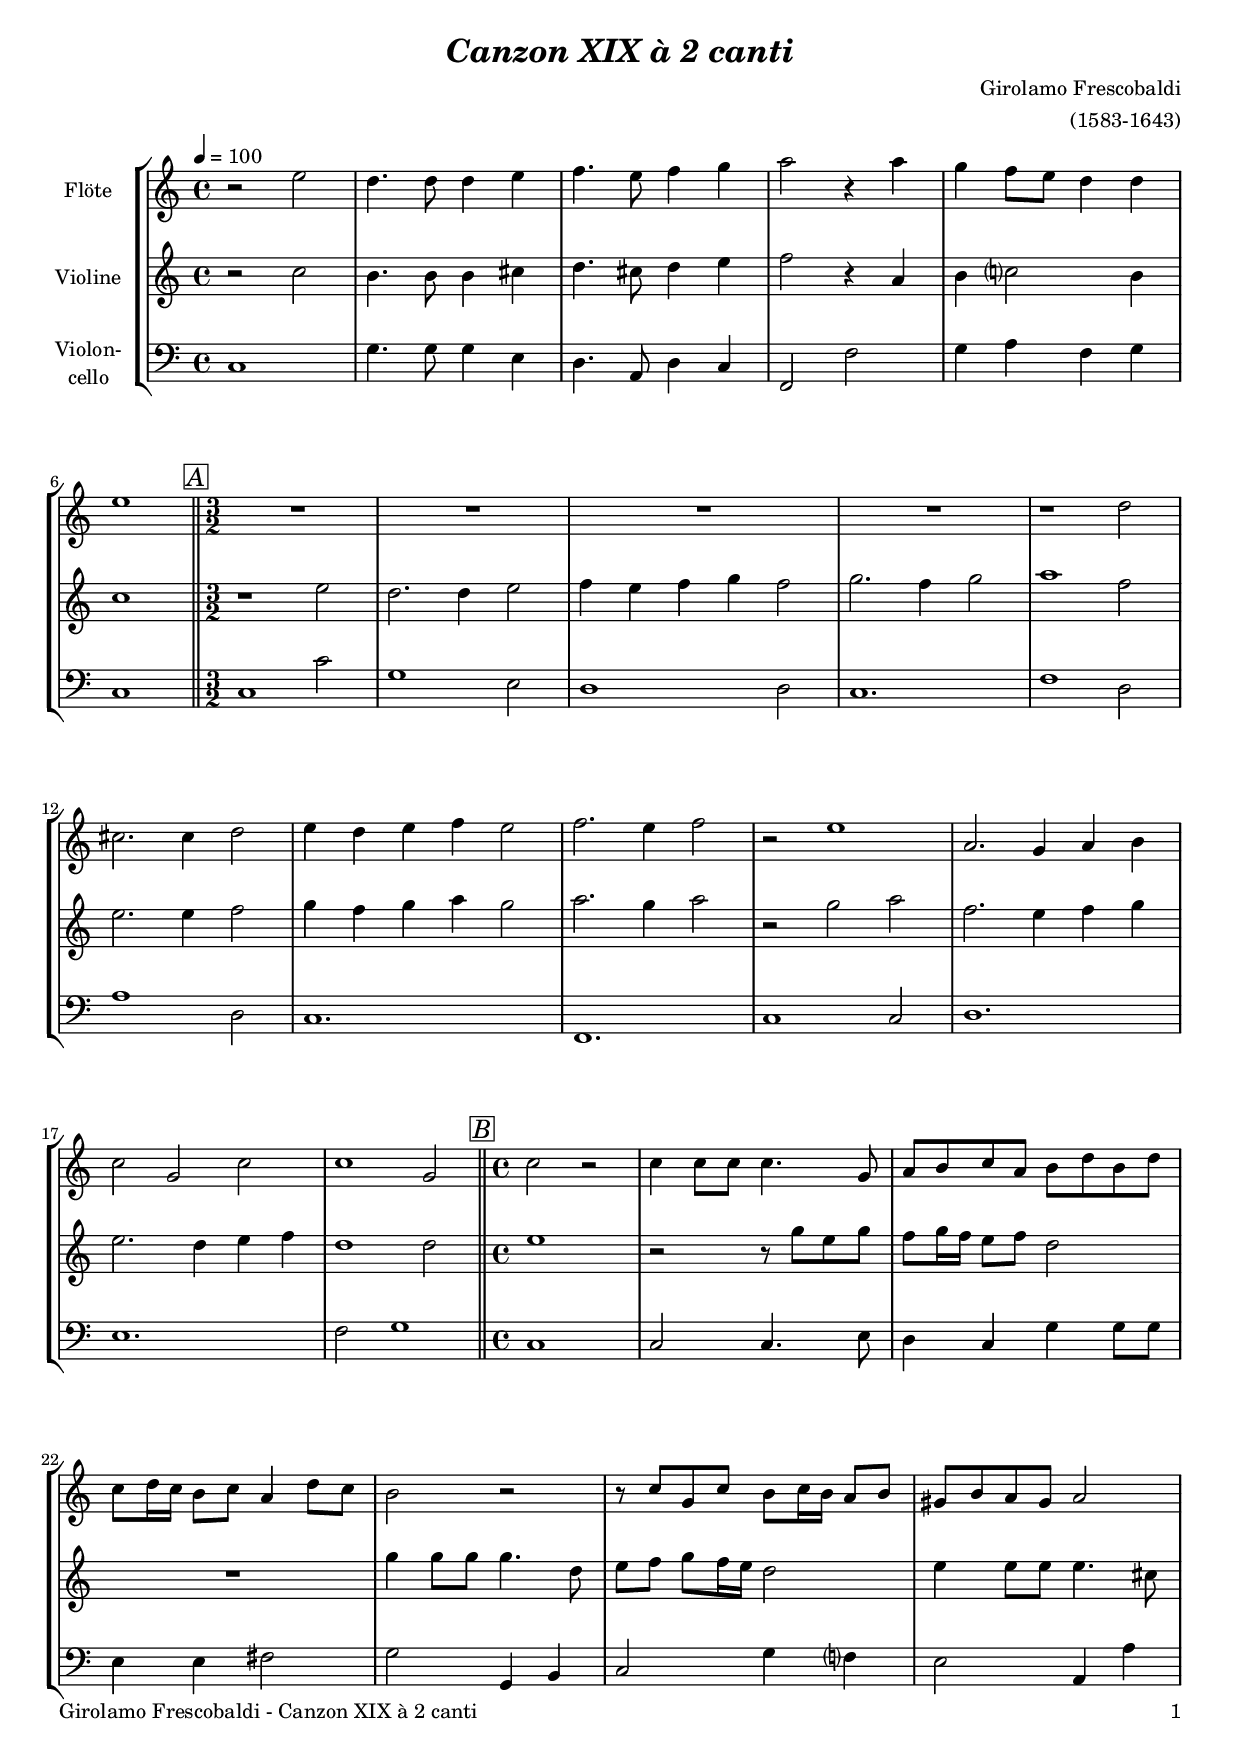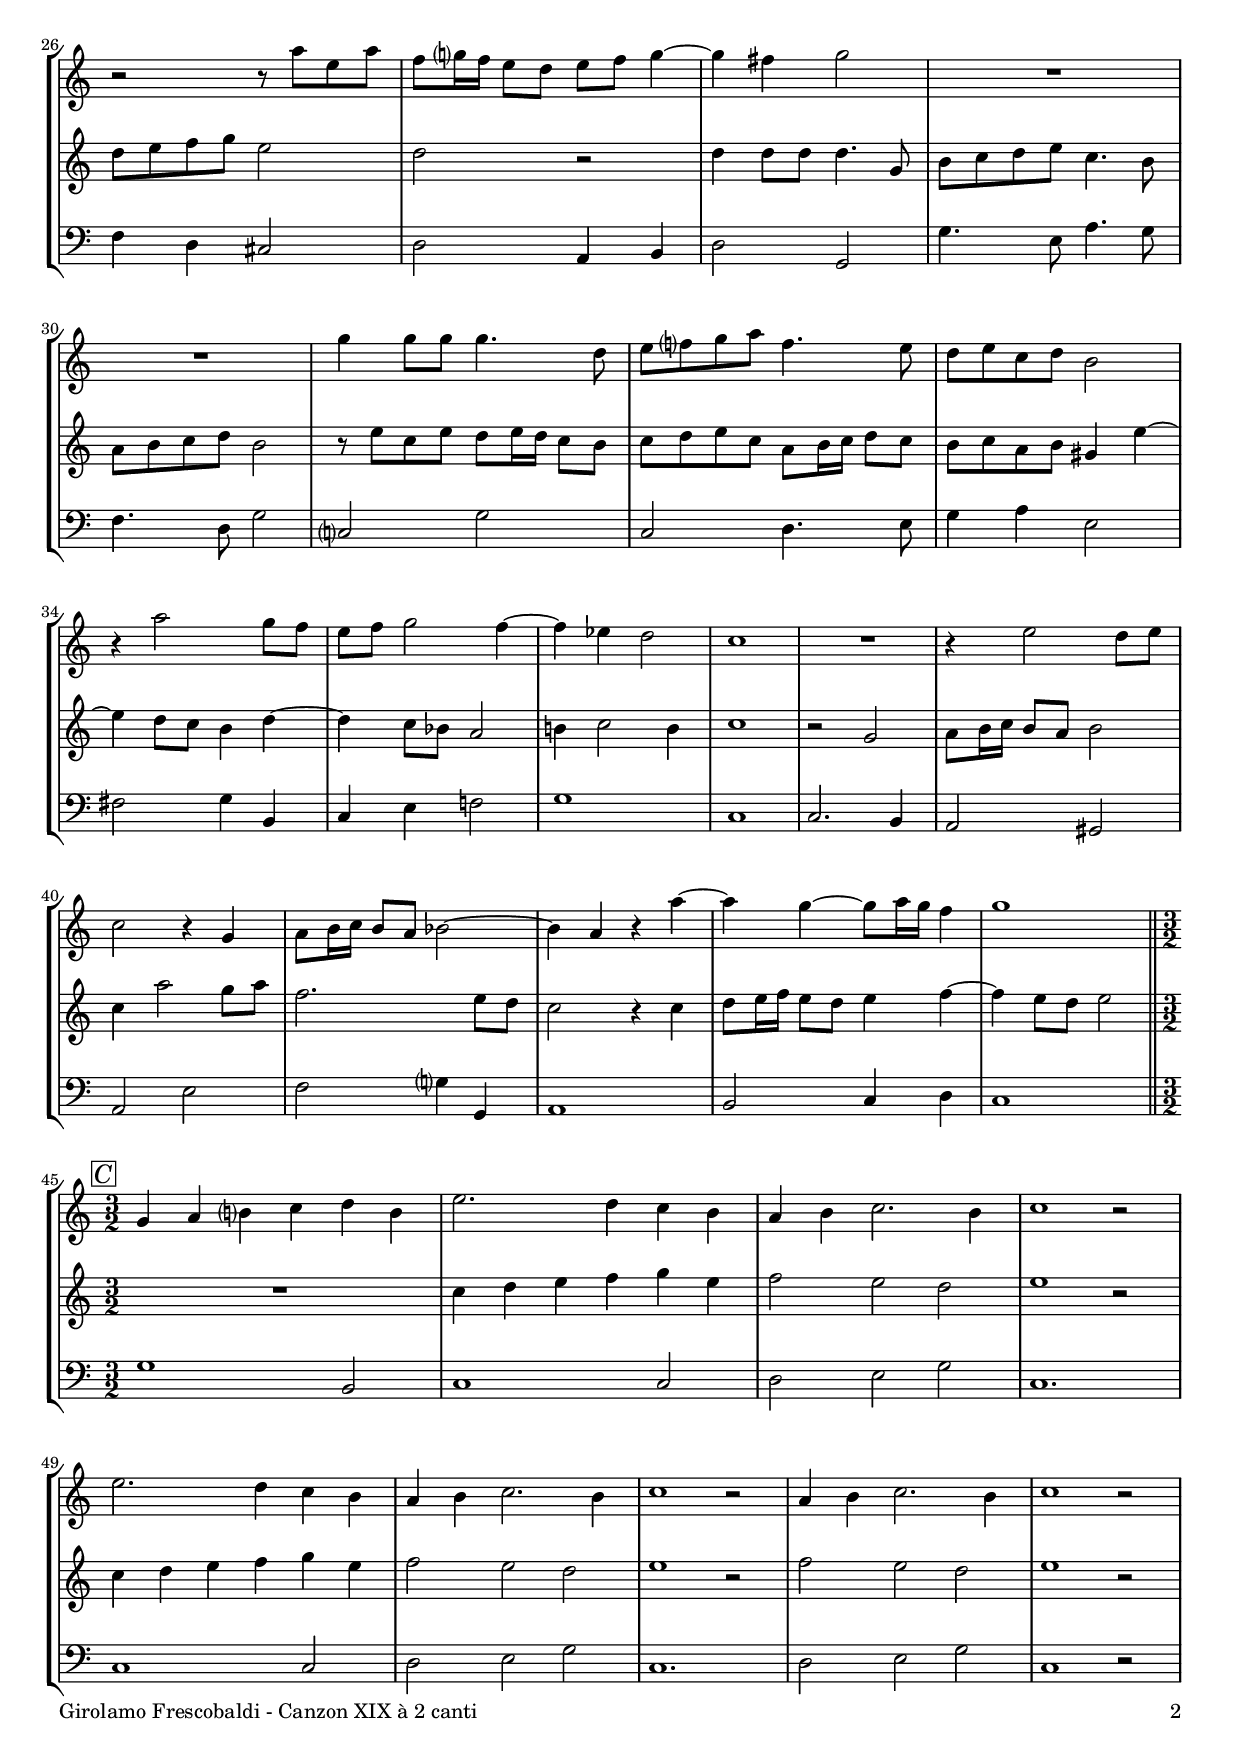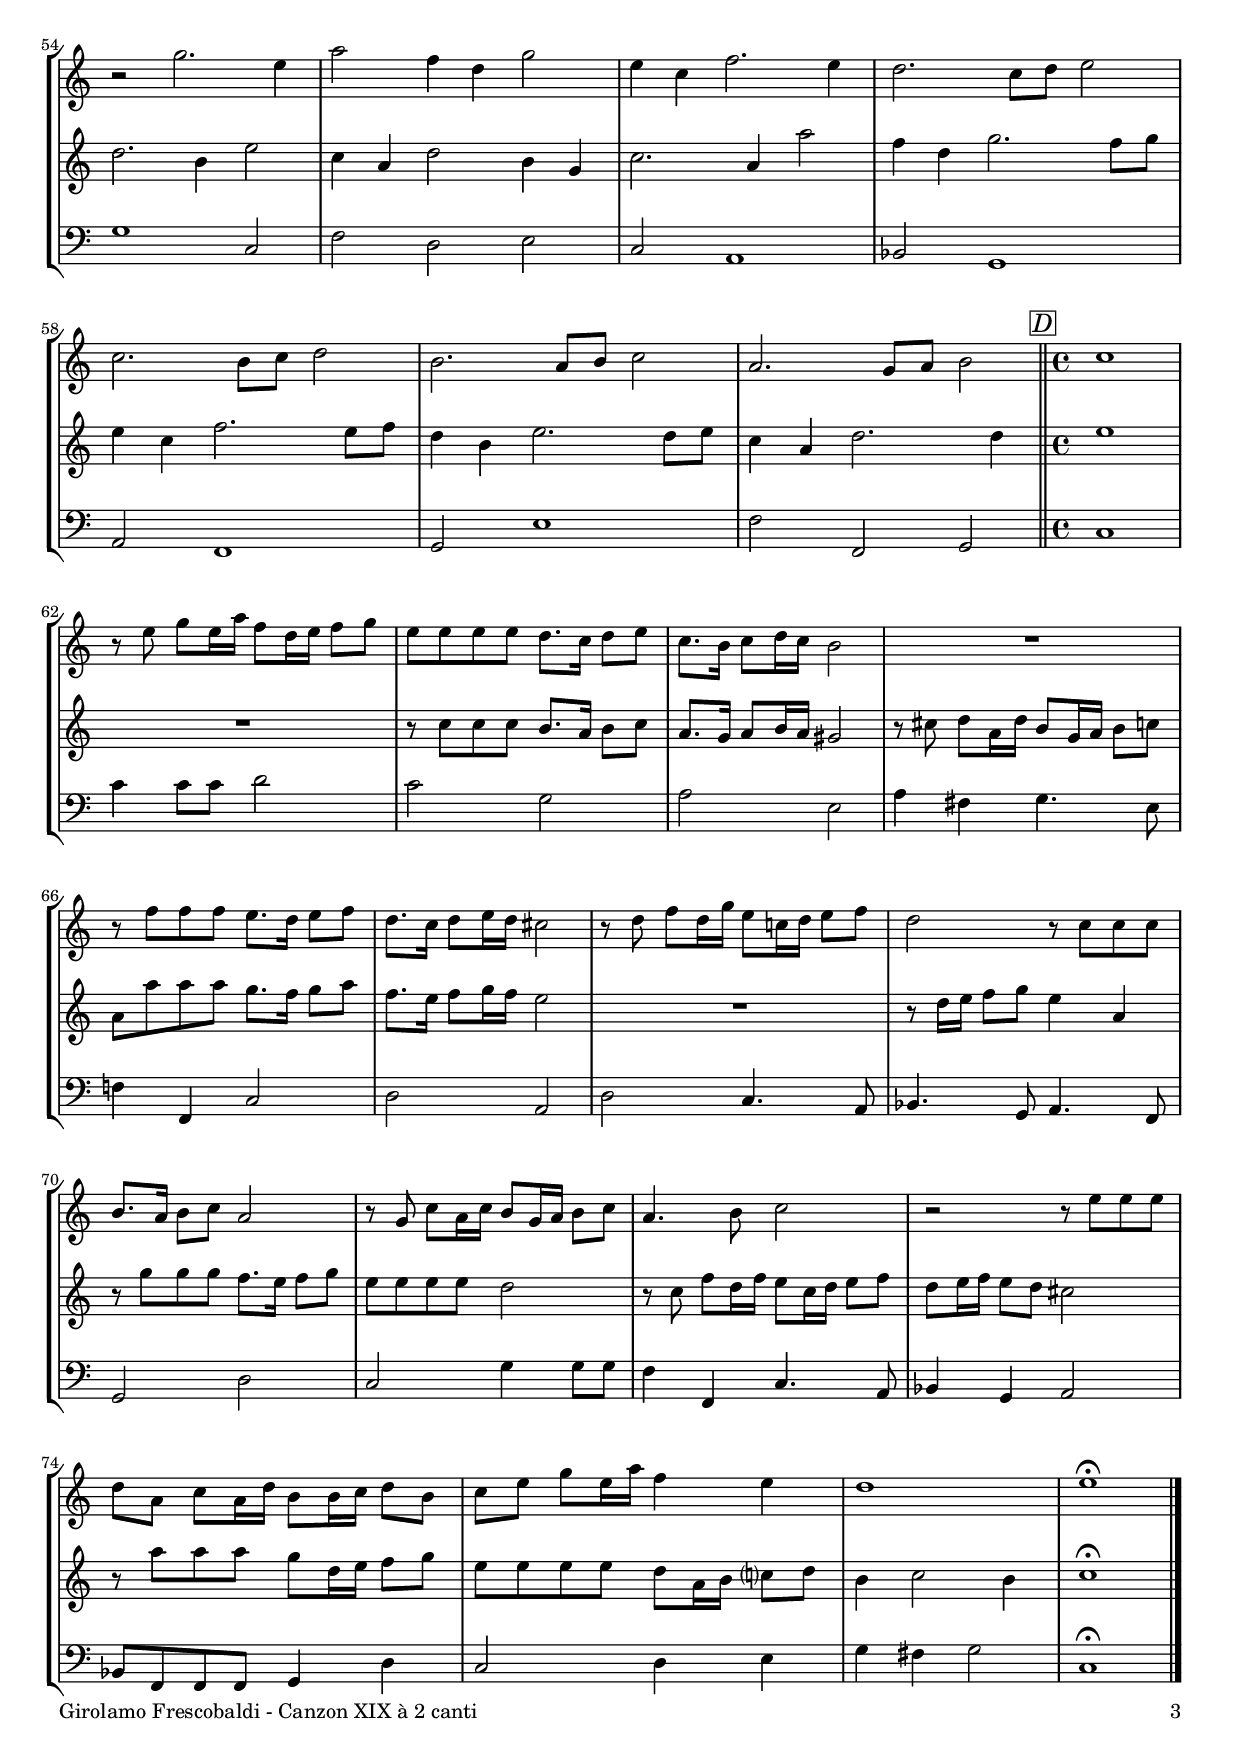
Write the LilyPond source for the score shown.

\version "2.24.4"
\include "deutsch.ly"

#(set-global-staff-size 17.75)

\header {
  title     = \markup \bold \italic "Canzon XIX à 2 canti"
  composer  = "Girolamo Frescobaldi"
  arranger  = "(1583-1643)"
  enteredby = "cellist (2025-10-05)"
%  piece     = ""
}

voiceconsts = {
  \key c \major
  \time 4/4
  \clef "treble"
%  \numericTimeSignature
  \compressEmptyMeasures
  % Set default beaming for all staves
%  \set Timing.beamExceptions = #'()
%  \set Timing.baseMoment     = #(ly:make-moment 1 4)
%  \set Timing.beatStructure  = #'(1 1 1)
  \tempo 4=100
}

mifl = "flute"
mist = "string ensemble 1"
mivl = "violin"
mivc = "cello"
mipz = "pizzicato strings"

boxa = { \bar "||" \mark \markup \box \italic "A" \time 3/2 }
boxb = { \bar "||" \mark \markup \box \italic "B" \time 4/4 }
boxc = { \bar "||" \mark \markup \box \italic "C" \time 3/2 }
boxd = { \bar "||" \mark \markup \box \italic "D" \time 4/4 }

rit = \mark \markup \box \italic "rit."


va = \relative c'' {
  \voiceconsts

  r2 e
  d4. d8 d4 e
  f4. e8 f4 g
  a2 r4 a
  g f8 e d4 d
  e1 \boxa
  R1.*4

  r1 d2
  cis2. cis4 d2
  e4 d e f e2
  f2. e4 f2
  r e1
  a,2. g4 a h
  c2 g c
  c1 g2 \boxb
  c r

  c4 c8 c c4. g8
  a h c a h d h d
  c d16 c h8 c a4 d8 c
  h2 r
  r8 c g c h c16 h a8 h
  gis h a gis a2
  r r8 a' e a

  f g?16 f e8 d e f g4~
  g fis g2
  R1*2
  g4 g8 g g4. d8
  e f? g a f4. e8
  d e c d h2

  r4 a'2 g8 f
  e f g2 f4~
  f es d2
  c1
  R
  r4 e2 d8 e
  c2 r4 g
  a8 h16 c h8 a b2~
  b4 a r a'~

  a g~ g8 a16 g f4
  g1 \boxc
  g,4 a h? c d h
  e2. d4 c h
  a h c2. h4
  c1 r2
  e2. d4 c h
  a h c2. h4
  c1 r2

  a4 h c2. h4
  c1 r2
  r g'2. e4
  a2 f4 d g2
  e4 c f2. e4
  d2. c8 d e2
  c2. h8 c d2
  h2. a8 h c2

  a2. g8 a h2 \boxd
  c1
  r8 e g e16 a f8 d16 e f8 g
  e e e e d8. c16 d8 e
  c8. h16 c8 d16 c h2
  R1

  r8 f' f f e8. d16 e8 f
  d8. c16 d8 e16 d cis2
  r8 d f d16 g e8 c!16 d e8 f
  d2 r8 c c c
  h8. a16 h8 c a2
  r8 g c a16 c h8 g16 a h8 c

  a4. h8 c2
  r r8 e e e
  d a c a16 d h8 h16 c d8 h
  c e g e16 a f4 e
  d1
  e\fermata \bar "|."
}

vb = \relative c'' {
  \voiceconsts

  r2 c
  h4. h8 h4 cis
  d4. cis8 d4 e
  f2 r4 a,
  h c?2 h4
  c1 \boxa
  r e2
  d2. d4 e2
  f4 e f g f2

  g2. f4 g2
  a1 f2
  e2. e4 f2
  g4 f g a g2
  a2. g4 a2
  r g a
  f2. e4 f g
  e2. d4 e f
  d1 d2 \boxb
  e1

  r2 r8 g e g
  f g16 f e8 f d2
  R1
  g4 g8 g g4. d8
  e f g f16 e d2
  e4 e8 e e4. cis8
  d e f g e2

  d r
  d4 d8 d d4. g,8
  h c d e c4. h8
  a h c d h2
  r8 e c e d e16 d c8 h
  c d e c a h16 c d8 c
  h c a h gis4 e'~

  e d8 c h4 d~
  d c8 b a2
  h!4 c2 h4
  c1
  r2 g
  a8 h16 c h8 a h2
  c4 a'2 g8 a
  f2. e8 d
  c2 r4 c

  d8 e16 f e8 d e4 f~
  f e8 d e2 \boxc
  R1.
  c4 d e f g e
  f2 e d
  e1 r2
  c4 d e f g e
  f2 e d
  e1 r2

  f e d
  e1 r2
  d2. h4 e2
  c4 a d2 h4 g
  c2. a4 a'2
  f4 d g2. f8 g
  e4 c f2. e8 f
  d4 h e2. d8 e

  c4 a d2. d4 \boxd
  e1
  R
  r8 c c c h8. a16 h8 c
  a8. g16 a8 h16 a gis2
  r8 cis d a16 d h8 g16 a h8 c

  a a' a a g8. f16 g8 a
  f8. e16 f8 g16 f e2
  R1
  r8 d16 e f8 g e4 a,
  r8 g' g g f8. e16 f8 g
  e e e e d2

  r8 c f d16 f e8 c16 d e8 f
  d e16 f e8 d cis2
  r8 a' a a g d16 e f8 g
  e e e e d a16 h c?8 d
  h4 c2 h4
  c1\fermata \bar "|."
}

vc = \relative c {
  \voiceconsts
  \clef "bass"
  
  c1
  g'4. g8 g4 e
  d4. a8 d4 c
  f,2 f'
  g4 a f g
  c,1 \boxa
  c c'2
  g1 e2
  d1 d2

  c1.
  f1 d2
  a'1 d,2
  c1.
  f,
  c'1 c2
  d1.
  e
  f2 g1 \boxb
  c,

  c2 c4. e8
  d4 c g' g8 g
  e4 e fis2
  g g,4 h
  c2 g'4 f?
  e2 a,4 a'
  f d cis2

  d a4 h
  d2 g,
  g'4. e8 a4. g8
  f4. d8 g2
  c,? g'
  c, d4. e8
  g4 a e2

  fis g4 h,
  c e f!2
  g1
  c,
  c2. h4
  a2 gis
  a e'
  f g?4 g,
  a1

  h2 c4 d
  c1 \boxc
  g' h,2
  c1 c2
  d e g
  c,1.
  c1 c2
  d e g
  c,1.

  d2 e g
  c,1 r2
  g'1 c,2
  f d e
  c a1
  b2 g1
  a2 f1
  g2 e'1

  f2 f, g \boxd
  c1
  c'4 c8 c d2
  c g
  a e
  a4 fis g4. e8

  f!4 f, c'2
  d a
  d c4. a8
  b4. g8 a4. f8
  g2 d'
  c g'4 g8 g

  f4 f, c'4. a8
  b4 g a2
  b8 f f f g4 d'
  c2 d4 e
  g fis g2
  c,1\fermata \bar "|."
}


music = \new StaffGroup <<
      \new Staff {
	\set Staff.midiInstrument = \mifl
	\set Staff.instrumentName = \markup \center-column { "Flöte" }
	\transpose c c { \va }
      }

      \new Staff {
	\set Staff.midiInstrument = \mivl
	\set Staff.instrumentName = \markup \center-column { "Violine" }
	\transpose c c { \vb }
      }

      \new Staff {
	\set Staff.midiInstrument = \mivc
	\set Staff.instrumentName = \markup \center-column { "Violon-" "cello" }
	\transpose c c { \vc }
      }
>>

\book {
   \paper {
    print-page-number = ##t
    print-first-page-number = ##t
    ragged-last-bottom = ##f
    oddHeaderMarkup = \markup \null
    evenHeaderMarkup = \markup \null
    oddFooterMarkup = \markup {
      \fill-line {
        \if \should-print-page-number
        "Girolamo Frescobaldi - Canzon XIX à 2 canti" \fromproperty #'page:page-number-string
      }
    }
    evenFooterMarkup = \oddFooterMarkup
  } \score {
    \music
    \layout {}
  }

  \score {
    \unfoldRepeats \music

    \midi {
      \context {
        \Score
      }
    }
  }
}